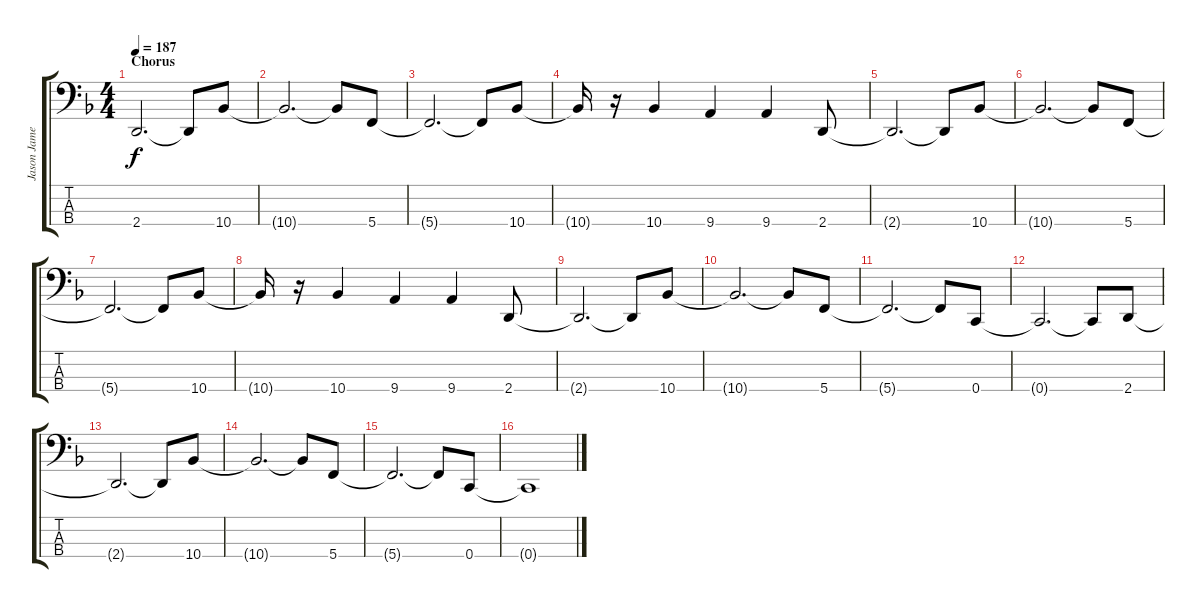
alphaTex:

\track ("Jason James" "Jason Jame") {instrument electricbassfinger}
\staff {score tabs}
\tuning (F2 C2 G1 C1) {hide}
\ts (4 4)
\section ("" "Chorus")
\tempo 187
\clef f4
\ks dminor
2.4{t}.2{d dy f} 2.4{t}.8 10.4.8 |
10.4{t}.2{d} 10.4{t}.8 5.4.8 |
5.4{t}.2{d} 5.4{t}.8 10.4.8 |
10.4{t}.16 r.16 10.4.4 9.4.4 9.4.4 2.4.8 |
2.4{t}.2{d} 2.4{t}.8 10.4.8 |
10.4{t}.2{d} 10.4{t}.8 5.4.8 |
5.4{t}.2{d} 5.4{t}.8 10.4.8 |
10.4{t}.16 r.16 10.4.4 9.4.4 9.4.4 2.4.8 |
\ks f
2.4{t}.2{d} 2.4{t}.8 10.4.8 |
10.4{t}.2{d} 10.4{t}.8 5.4.8 |
5.4{t}.2{d} 5.4{t}.8 0.4.8 |
0.4{t}.2{d} 0.4{t}.8 2.4.8 |
2.4{t}.2{d} 2.4{t}.8 10.4.8 |
10.4{t}.2{d} 10.4{t}.8 5.4.8 |
5.4{t}.2{d} 5.4{t}.8 0.4.8 |
0.4{t}.1
